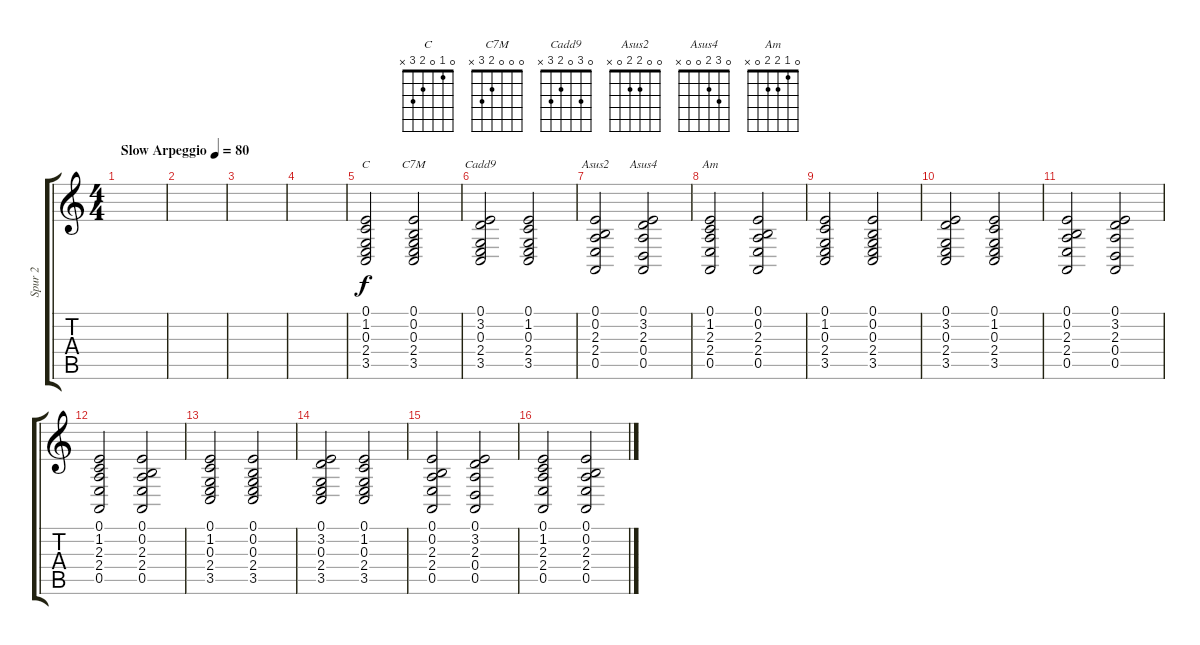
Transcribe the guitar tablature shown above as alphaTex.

\track ("Spur 2" "Spur 2") {instrument drawbarorgan}
\staff {score tabs}
\tuning (E4 B3 G3 D3 A2 E2) {hide}
\chord ("C" 0 1 0 2 3 x)
\chord ("C7M" 0 0 0 2 3 x)
\chord ("Cadd9" 0 3 0 2 3 x)
\chord ("Asus2" 0 0 2 2 0 x)
\chord ("Asus4" 0 3 2 0 0 x)
\chord ("Am" 0 1 2 2 0 x)
\ts (4 4)
\tempo (80 "Slow Arpeggio")
\clef g2
\ks c
|
|
|
|
(0.1 1.2 0.3 2.4 3.5).2{ch "C"} (0.1 0.2 0.3 2.4 3.5).2{ch "C7M"} |
(0.1 3.2 0.3 2.4 3.5).2{ch "Cadd9"} (0.1 1.2 0.3 2.4 3.5).2 |
(0.1 0.2 2.3 2.4 0.5).2{ch "Asus2"} (0.1 3.2 2.3 0.4 0.5).2{ch "Asus4"} |
(0.1 1.2 2.3 2.4 0.5).2{ch "Am"} (0.1 0.2 2.3 2.4 0.5).2 |
(0.1 1.2 0.3 2.4 3.5).2 (0.1 0.2 0.3 2.4 3.5).2 |
(0.1 3.2 0.3 2.4 3.5).2 (0.1 1.2 0.3 2.4 3.5).2 |
(0.1 0.2 2.3 2.4 0.5).2 (0.1 3.2 2.3 0.4 0.5).2 |
(0.1 1.2 2.3 2.4 0.5).2 (0.1 0.2 2.3 2.4 0.5).2 |
(0.1 1.2 0.3 2.4 3.5).2 (0.1 0.2 0.3 2.4 3.5).2 |
(0.1 3.2 0.3 2.4 3.5).2 (0.1 1.2 0.3 2.4 3.5).2 |
(0.1 0.2 2.3 2.4 0.5).2 (0.1 3.2 2.3 0.4 0.5).2 |
(0.1 1.2 2.3 2.4 0.5).2 (0.1 0.2 2.3 2.4 0.5).2
